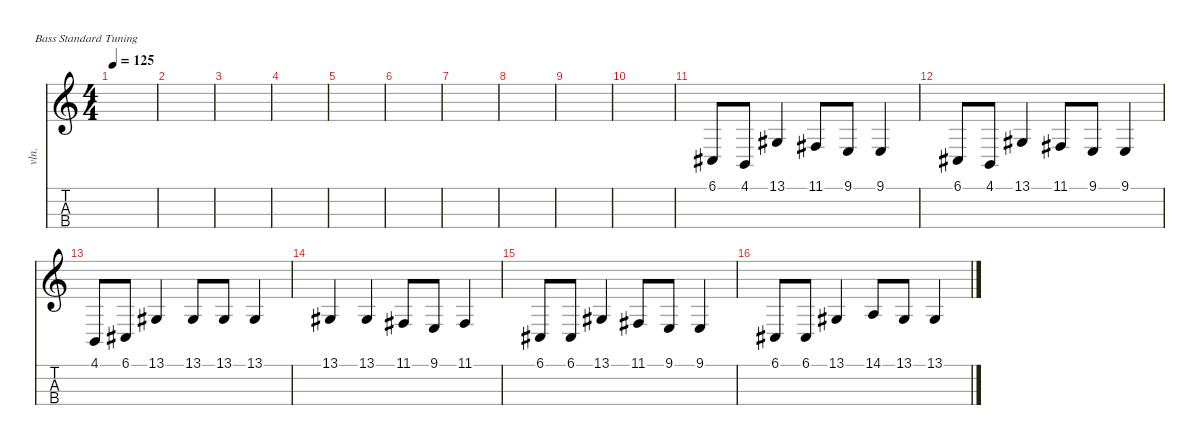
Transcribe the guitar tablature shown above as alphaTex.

\defaultSystemsLayout 4
\hideDynamics
\bracketExtendMode nobrackets
\otherSystemsTrackNameOrientation horizontal
\track ("Violin" "vln.") {instrument violin}
\staff {score tabs}
\tuning (G2 D2 A1 E1)
\ts (4 4)
\tempo 125
\clef g2
\ks c
|
|
|
|
|
|
|
|
|
|
6.1.8 4.1.8 13.1.4 11.1.8 9.1.8 9.1.4 |
6.1.8 4.1.8 13.1.4 11.1.8 9.1.8 9.1.4 |
4.1.8 6.1.8 13.1.4 13.1.8 13.1.8 13.1.4 |
13.1.4 13.1.4 11.1.8 9.1.8 11.1.4 |
6.1.8 6.1.8 13.1.4 11.1.8 9.1.8 9.1.4 |
6.1.8 6.1.8 13.1.4 14.1.8 13.1.8 13.1.4
